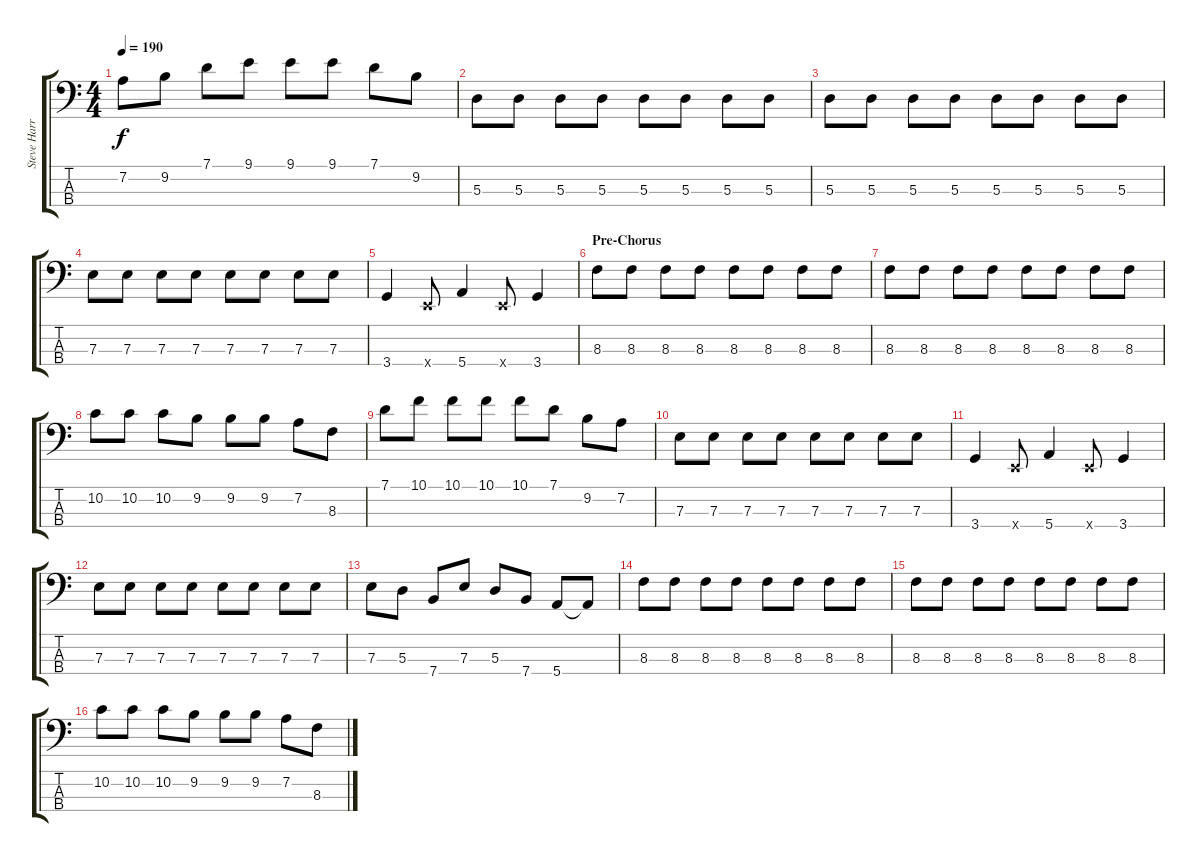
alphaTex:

\track ("Steve Harris" "Steve Harr") {instrument electricbassfinger}
\staff {score tabs}
\tuning (G2 D2 A1 E1) {hide}
\ts (4 4)
\tempo 190
\clef f4
\ks c
7.2.8{dy f} 9.2.8 7.1.8 9.1.8 9.1.8 9.1.8 7.1.8 9.2.8 |
5.3.8 5.3.8 5.3.8 5.3.8 5.3.8 5.3.8 5.3.8 5.3.8 |
5.3.8 5.3.8 5.3.8 5.3.8 5.3.8 5.3.8 5.3.8 5.3.8 |
7.3.8 7.3.8 7.3.8 7.3.8 7.3.8 7.3.8 7.3.8 7.3.8 |
3.4.4 0.4{x}.8 5.4.4 0.4{x}.8 3.4.4 |
\section ("" "Pre-Chorus")
8.3.8 8.3.8 8.3.8 8.3.8 8.3.8 8.3.8 8.3.8 8.3.8 |
8.3.8 8.3.8 8.3.8 8.3.8 8.3.8 8.3.8 8.3.8 8.3.8 |
10.2.8 10.2.8 10.2.8 9.2.8 9.2.8 9.2.8 7.2.8 8.3.8 |
7.1.8 10.1.8 10.1.8 10.1.8 10.1.8 7.1.8 9.2.8 7.2.8 |
7.3.8 7.3.8 7.3.8 7.3.8 7.3.8 7.3.8 7.3.8 7.3.8 |
3.4.4 0.4{x}.8 5.4.4 0.4{x}.8 3.4.4 |
7.3.8 7.3.8 7.3.8 7.3.8 7.3.8 7.3.8 7.3.8 7.3.8 |
7.3.8 5.3.8 7.4.8 7.3.8 5.3.8 7.4.8 5.4.8 5.4{t}.8 |
8.3.8 8.3.8 8.3.8 8.3.8 8.3.8 8.3.8 8.3.8 8.3.8 |
8.3.8 8.3.8 8.3.8 8.3.8 8.3.8 8.3.8 8.3.8 8.3.8 |
10.2.8 10.2.8 10.2.8 9.2.8 9.2.8 9.2.8 7.2.8 8.3.8
